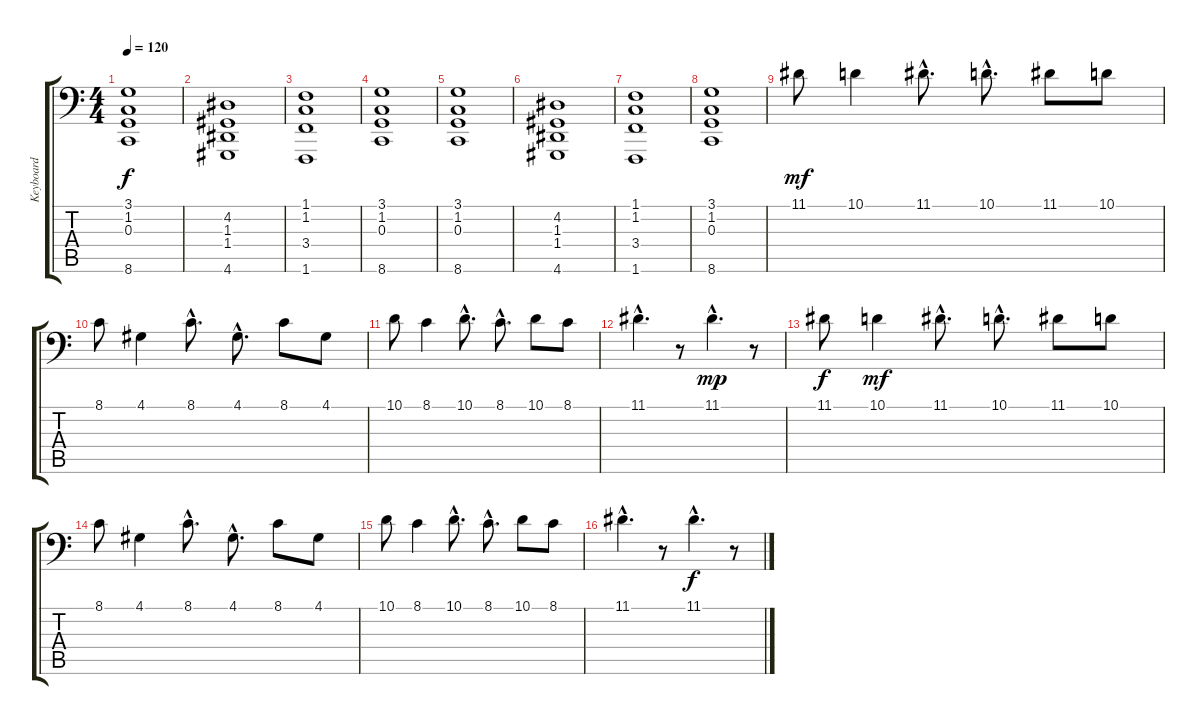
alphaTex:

\track ("Keyboard" "Keyboard") {instrument fx4atmosphere}
\staff {score tabs}
\tuning (E3 B2 G2 D2 A1 E1) {hide}
\ts (4 4)
\tempo 120
\clef f4
\ks c
(3.1 1.2 0.3 8.6).1{dy f} |
(4.2 1.3 1.4 4.6).1 |
(1.1 1.2 3.4 1.6).1 |
(3.1 1.2 0.3 8.6).1 |
(3.1 1.2 0.3 8.6).1 |
(4.2 1.3 1.4 4.6).1 |
(1.1 1.2 3.4 1.6).1 |
(3.1 1.2 0.3 8.6).1 |
11.1.8{dy mf} 10.1.4 11.1{hac}.8{d} 10.1{hac}.8{d} 11.1.8 10.1.8 |
8.1.8 4.1.4 8.1{hac}.8{d} 4.1{hac}.8{d} 8.1.8 4.1.8 |
10.1.8 8.1.4 10.1{hac}.8{d} 8.1{hac}.8{d} 10.1.8 8.1.8 |
11.1{hac}.4{d} r.8 11.1{hac}.4{d dy mp} r.8 |
11.1.8{dy f} 10.1.4{dy mf} 11.1{hac}.8{d} 10.1{hac}.8{d} 11.1.8 10.1.8 |
8.1.8 4.1.4 8.1{hac}.8{d} 4.1{hac}.8{d} 8.1.8 4.1.8 |
10.1.8 8.1.4 10.1{hac}.8{d} 8.1{hac}.8{d} 10.1.8 8.1.8 |
11.1{hac}.4{d} r.8 11.1{hac}.4{d dy f} r.8
